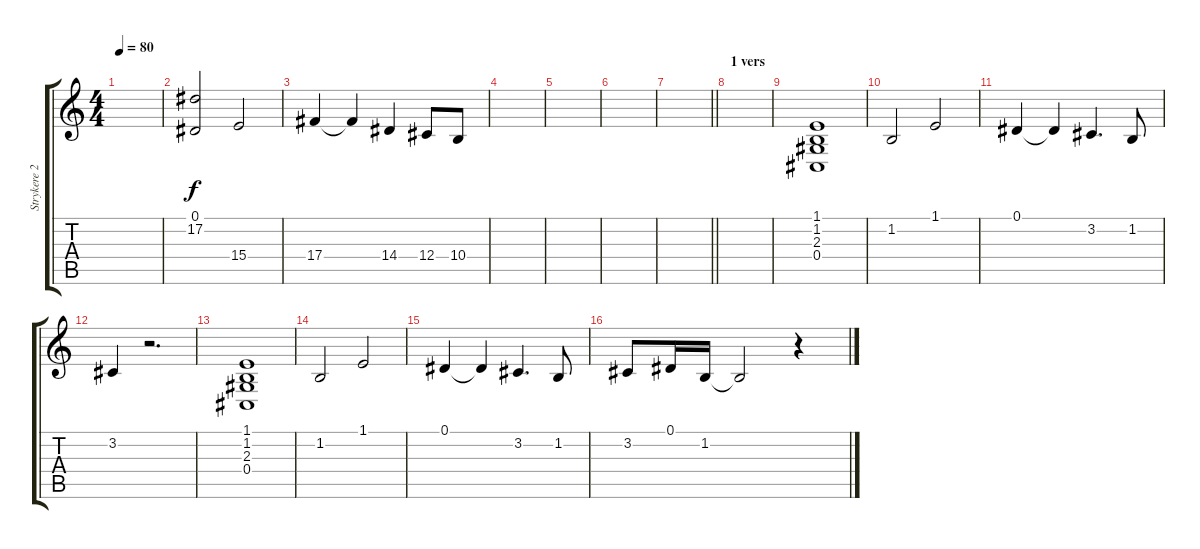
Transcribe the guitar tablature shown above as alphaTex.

\track ("Strykere 2" "Strykere 2") {instrument stringensemble1}
\staff {score tabs}
\tuning (Eb4 Bb3 Gb3 Db3 Ab2 Eb2) {hide}
\ts (4 4)
\tempo 80
\clef g2
\ks c
|
(0.1 17.2).2 15.4.2 |
17.4.4 17.4{t}.4 14.4.4 12.4.8 10.4.8 |
|
|
|
\barLineRight lightlight
|
\section ("" "1 vers")
|
(1.1 1.2 2.3 0.4).1 |
1.2.2 1.1.2 |
0.1.4 0.1{t}.4 3.2.4{d} 1.2.8 |
3.2.4 r.2{d} |
(1.1 1.2 2.3 0.4).1 |
1.2.2 1.1.2 |
0.1.4 0.1{t}.4 3.2.4{d} 1.2.8 |
3.2.8 0.1.16 1.2.16 1.2{t}.2 r.4
